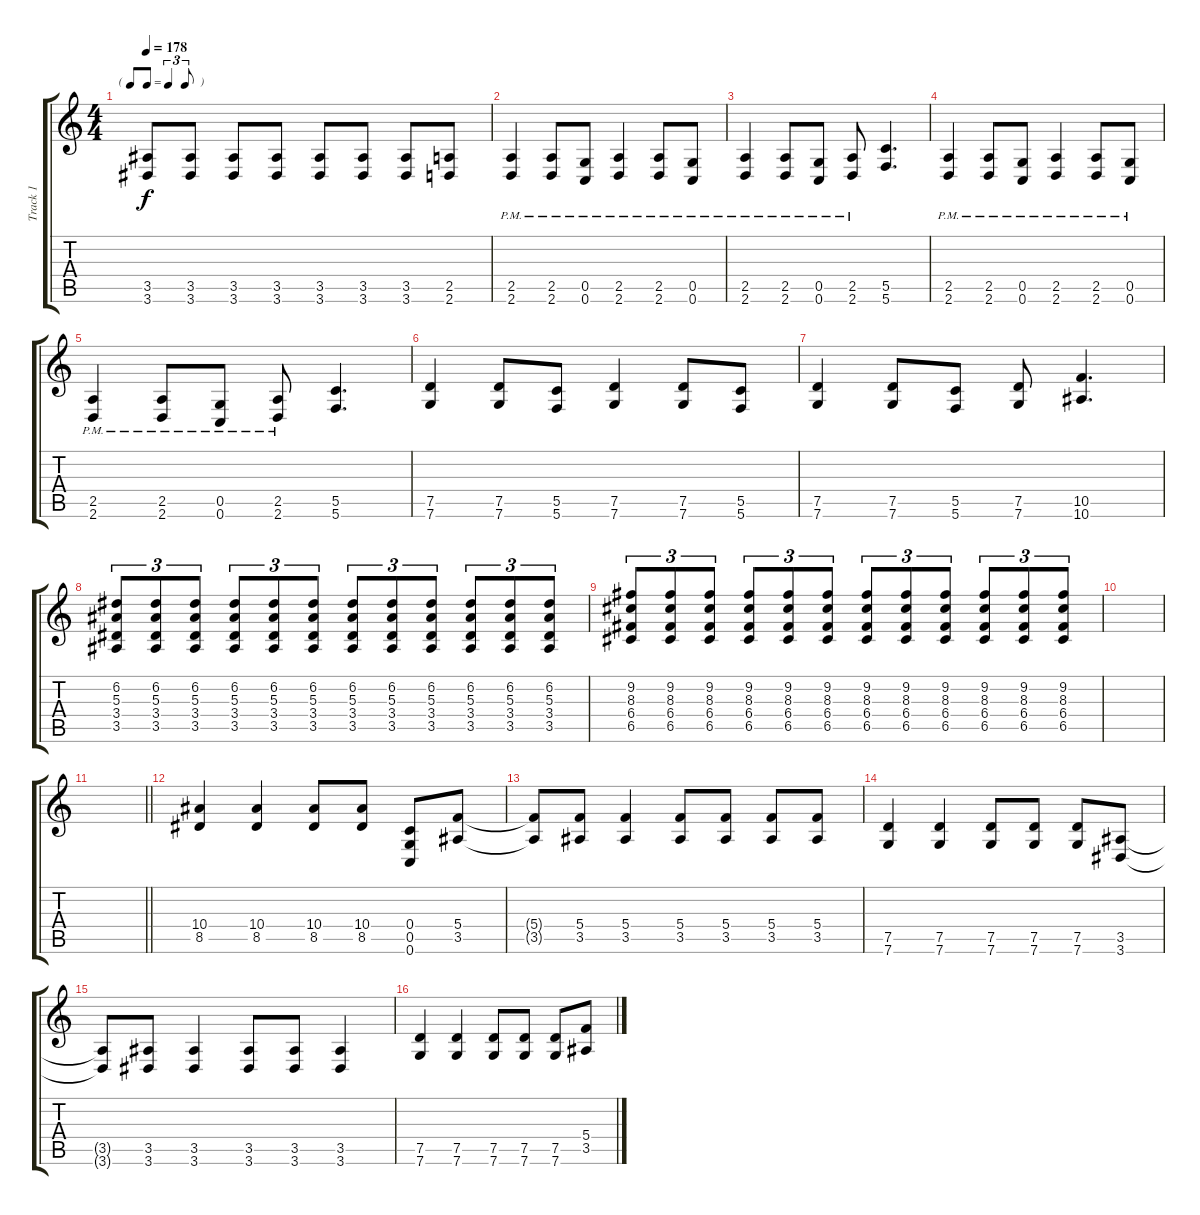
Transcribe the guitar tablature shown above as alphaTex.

\track ("Track 1" "Track 1") {instrument distortionguitar}
\staff {score tabs}
\tuning (D4 A3 F3 C3 G2 C2) {hide}
\ts (4 4)
\tf triplet8th
\tempo 178
\clef g2
\ks c
(3.5 3.6).8{dy f} (3.5 3.6).8 (3.5 3.6).8 (3.5 3.6).8 (3.5 3.6).8 (3.5 3.6).8 (3.5 3.6).8 (2.5 2.6).8 |
(2.5{pm} 2.6{pm}).4 (2.5{pm} 2.6{pm}).8 (0.5{pm} 0.6{pm}).8 (2.5{pm} 2.6{pm}).4 (2.5{pm} 2.6{pm}).8 (0.5{pm} 0.6{pm}).8 |
(2.5{pm} 2.6{pm}).4 (2.5{pm} 2.6{pm}).8 (0.5{pm} 0.6{pm}).8 (2.5{pm} 2.6{pm}).8 (5.5 5.6).4{d} |
(2.5{pm} 2.6{pm}).4 (2.5{pm} 2.6{pm}).8 (0.5{pm} 0.6{pm}).8 (2.5{pm} 2.6{pm}).4 (2.5{pm} 2.6{pm}).8 (0.5{pm} 0.6{pm}).8 |
(2.5{pm} 2.6{pm}).4 (2.5{pm} 2.6{pm}).8 (0.5{pm} 0.6{pm}).8 (2.5{pm} 2.6{pm}).8 (5.5 5.6).4{d} |
(7.5 7.6).4 (7.5 7.6).8 (5.5 5.6).8 (7.5 7.6).4 (7.5 7.6).8 (5.5 5.6).8 |
(7.5 7.6).4 (7.5 7.6).8 (5.5 5.6).8 (7.5 7.6).8 (10.5 10.6).4{d} |
(6.2 5.3 3.4 3.5).8{tu (3 2)} (6.2 5.3 3.4 3.5).8{tu (3 2)} (6.2 5.3 3.4 3.5).8{tu (3 2)} (6.2 5.3 3.4 3.5).8{tu (3 2)} (6.2 5.3 3.4 3.5).8{tu (3 2)} (6.2 5.3 3.4 3.5).8{tu (3 2)} (6.2 5.3 3.4 3.5).8{tu (3 2)} (6.2 5.3 3.4 3.5).8{tu (3 2)} (6.2 5.3 3.4 3.5).8{tu (3 2)} (6.2 5.3 3.4 3.5).8{tu (3 2)} (6.2 5.3 3.4 3.5).8{tu (3 2)} (6.2 5.3 3.4 3.5).8{tu (3 2)} |
(9.2 8.3 6.4 6.5).8{tu (3 2)} (9.2 8.3 6.4 6.5).8{tu (3 2)} (9.2 8.3 6.4 6.5).8{tu (3 2)} (9.2 8.3 6.4 6.5).8{tu (3 2)} (9.2 8.3 6.4 6.5).8{tu (3 2)} (9.2 8.3 6.4 6.5).8{tu (3 2)} (9.2 8.3 6.4 6.5).8{tu (3 2)} (9.2 8.3 6.4 6.5).8{tu (3 2)} (9.2 8.3 6.4 6.5).8{tu (3 2)} (9.2 8.3 6.4 6.5).8{tu (3 2)} (9.2 8.3 6.4 6.5).8{tu (3 2)} (9.2 8.3 6.4 6.5).8{tu (3 2)} |
|
\barLineRight lightlight
|
(10.4 8.5).4 (10.4 8.5).4 (10.4 8.5).8 (10.4 8.5).8 (0.4 0.5 0.6).8 (5.4 3.5).8 |
(5.4{t} 3.5{t}).8 (5.4 3.5).8 (5.4 3.5).4 (5.4 3.5).8 (5.4 3.5).8 (5.4 3.5).8 (5.4 3.5).8 |
(7.5 7.6).4 (7.5 7.6).4 (7.5 7.6).8 (7.5 7.6).8 (7.5 7.6).8 (3.5 3.6).8 |
(3.5{t} 3.6{t}).8 (3.5 3.6).8 (3.5 3.6).4 (3.5 3.6).8 (3.5 3.6).8 (3.5 3.6).4 |
(7.5 7.6).4 (7.5 7.6).4 (7.5 7.6).8 (7.5 7.6).8 (7.5 7.6).8 (5.4 3.5).8
